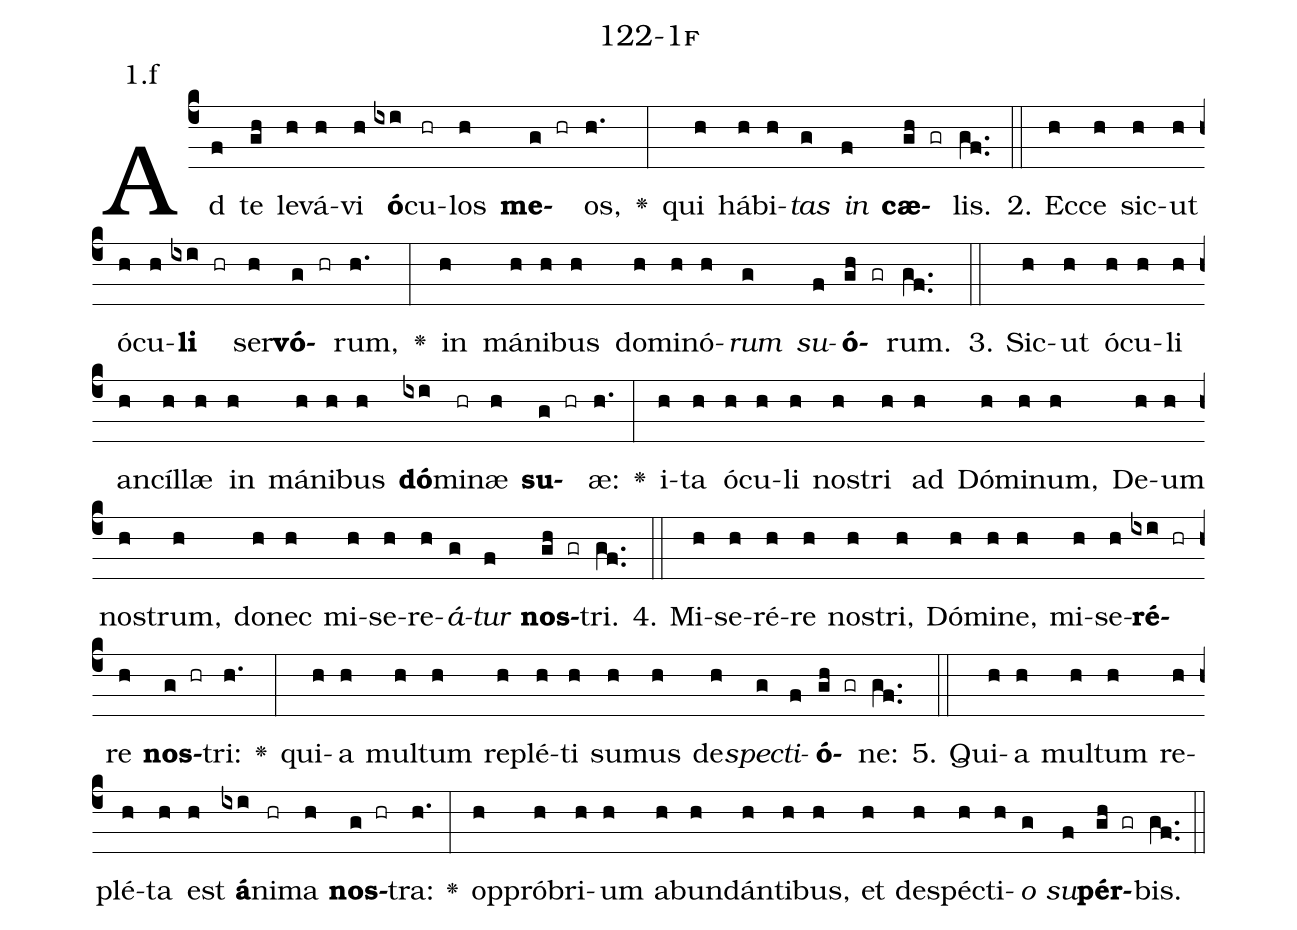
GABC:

name: 122-1f;
annotation: 1.f;
%%
(c4)Ad(f) te(gh) le(h)vá(h)vi(h) <b>ó</b>(ixi)cu(hr)los(h) <b>me</b>(g hr)os,(h.) <v>\greheightstar</v>(:) qui(h) há(h)bi(h)<i>tas</i>(g) <i>in</i>(f) <b>cæ</b>(gh gr)lis.(gf..) (::)
2. Ec(h)ce(h) sic(h)ut(h) ó(h)cu(h)<b>li</b>(ixi hr) ser(h)<b>vó</b>(g hr)rum,(h.) <v>\greheightstar</v>(:) in(h) má(h)ni(h)bus(h) do(h)mi(h)nó(h)<i>rum</i>(g) <i>su</i>(f)<b>ó</b>(gh gr)rum.(gf..) (::)
3. Sic(h)ut(h) ó(h)cu(h)li(h) an(h)cíl(h)læ(h) in(h) má(h)ni(h)bus(h) <b>dó</b>(ixi)mi(hr)næ(h) <b>su</b>(g hr)æ:(h.) <v>\greheightstar</v>(:) i(h)ta(h) ó(h)cu(h)li(h) nos(h)tri(h) ad(h) Dó(h)mi(h)num,(h) De(h)um(h) nos(h)trum,(h) do(h)nec(h) mi(h)se(h)re(h)<i>á</i>(g)<i>tur</i>(f) <b>nos</b>(gh gr)tri.(gf..) (::)
4. Mi(h)se(h)ré(h)re(h) nos(h)tri,(h) Dó(h)mi(h)ne,(h) mi(h)se(h)<b>ré</b>(ixi hr)re(h) <b>nos</b>(g hr)tri:(h.) <v>\greheightstar</v>(:) qui(h)a(h) mul(h)tum(h) re(h)plé(h)ti(h) su(h)mus(h) de(h)<i>spec</i>(g)<i>ti</i>(f)<b>ó</b>(gh gr)ne:(gf..) (::)
5. Qui(h)a(h) mul(h)tum(h) re(h)plé(h)ta(h) est(h) <b>á</b>(ixi)ni(hr)ma(h) <b>nos</b>(g hr)tra:(h.) <v>\greheightstar</v>(:) op(h)pró(h)bri(h)um(h) ab(h)un(h)dán(h)ti(h)bus,(h) et(h) de(h)spéc(h)ti(h)<i>o</i>(g) <i>su</i>(f)<b>pér</b>(gh gr)bis.(gf..) (::)
